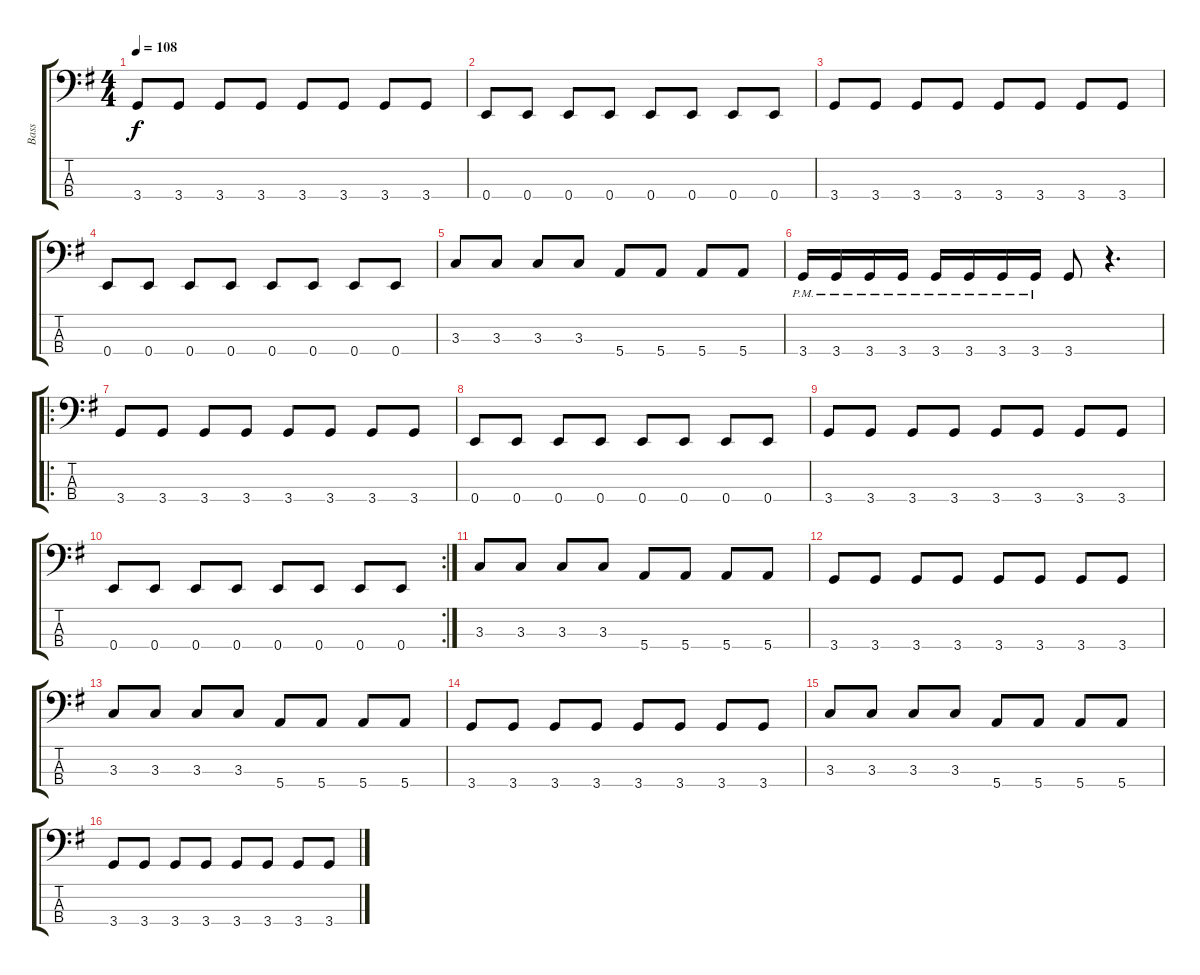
\track ("Bass" "Bass") {instrument electricbassfinger}
\staff {score tabs}
\tuning (G2 D2 A1 E1) {hide}
\ts (4 4)
\tempo 108
\clef f4
\ks g
3.4.8{dy f} 3.4.8 3.4.8 3.4.8 3.4.8 3.4.8 3.4.8 3.4.8 |
0.4.8 0.4.8 0.4.8 0.4.8 0.4.8 0.4.8 0.4.8 0.4.8 |
3.4.8 3.4.8 3.4.8 3.4.8 3.4.8 3.4.8 3.4.8 3.4.8 |
0.4.8 0.4.8 0.4.8 0.4.8 0.4.8 0.4.8 0.4.8 0.4.8 |
3.3.8 3.3.8 3.3.8 3.3.8 5.4.8 5.4.8 5.4.8 5.4.8 |
3.4{pm}.16 3.4{pm}.16 3.4{pm}.16 3.4{pm}.16 3.4{pm}.16 3.4{pm}.16 3.4{pm}.16 3.4{pm}.16 3.4.8 r.4{d} |
\ro
3.4.8 3.4.8 3.4.8 3.4.8 3.4.8 3.4.8 3.4.8 3.4.8 |
0.4.8 0.4.8 0.4.8 0.4.8 0.4.8 0.4.8 0.4.8 0.4.8 |
3.4.8 3.4.8 3.4.8 3.4.8 3.4.8 3.4.8 3.4.8 3.4.8 |
\rc 2
0.4.8 0.4.8 0.4.8 0.4.8 0.4.8 0.4.8 0.4.8 0.4.8 |
3.3.8 3.3.8 3.3.8 3.3.8 5.4.8 5.4.8 5.4.8 5.4.8 |
3.4.8 3.4.8 3.4.8 3.4.8 3.4.8 3.4.8 3.4.8 3.4.8 |
3.3.8 3.3.8 3.3.8 3.3.8 5.4.8 5.4.8 5.4.8 5.4.8 |
3.4.8 3.4.8 3.4.8 3.4.8 3.4.8 3.4.8 3.4.8 3.4.8 |
3.3.8 3.3.8 3.3.8 3.3.8 5.4.8 5.4.8 5.4.8 5.4.8 |
3.4.8 3.4.8 3.4.8 3.4.8 3.4.8 3.4.8 3.4.8 3.4.8
